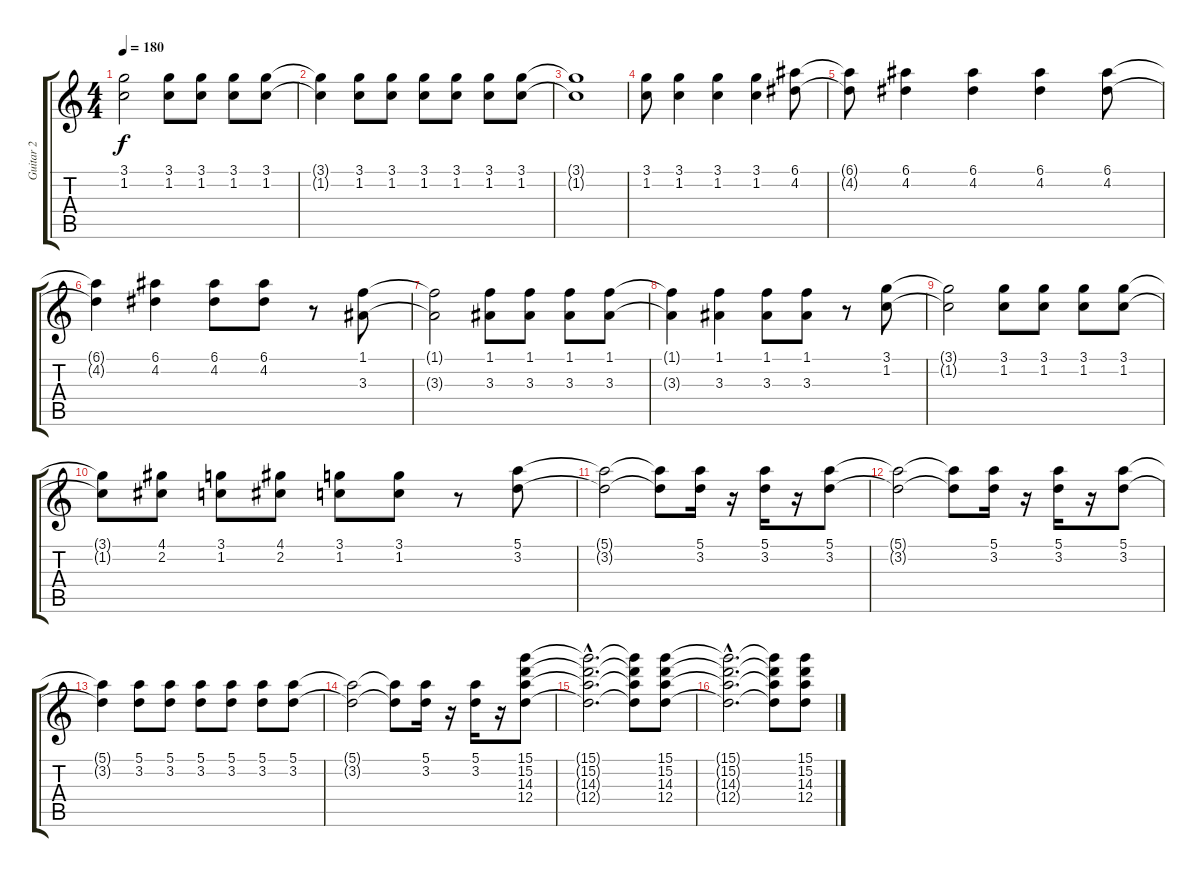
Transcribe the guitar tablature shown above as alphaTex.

\track ("Guitar 2" "Guitar 2") {instrument overdrivenguitar}
\staff {score tabs}
\tuning (E4 B3 G3 D3 A2 E2) {hide}
\ts (4 4)
\tempo 180
\clef g2
\ks c
(3.1{t} 1.2{t}).2{dy f} (3.1 1.2).8 (3.1 1.2).8 (3.1 1.2).8 (3.1 1.2).8 |
(3.1{t} 1.2{t}).4 (3.1 1.2).8 (3.1 1.2).8 (3.1 1.2).8 (3.1 1.2).8 (3.1 1.2).8 (3.1 1.2).8 |
(3.1{t} 1.2{t}).1 |
(3.1 1.2).8 (3.1 1.2).4 (3.1 1.2).4 (3.1 1.2).4 (6.1 4.2).8 |
(6.1{t} 4.2{t}).8 (6.1 4.2).4 (6.1 4.2).4 (6.1 4.2).4 (6.1 4.2).8 |
(6.1{t} 4.2{t}).4 (6.1 4.2).4 (6.1 4.2).8 (6.1 4.2).8 r.8 (1.1 3.3).8 |
(1.1{t} 3.3{t}).2 (1.1 3.3).8 (1.1 3.3).8 (1.1 3.3).8 (1.1 3.3).8 |
(1.1{t} 3.3{t}).4 (1.1 3.3).4 (1.1 3.3).8 (1.1 3.3).8 r.8 (3.1 1.2).8 |
(3.1{t} 1.2{t}).2 (3.1 1.2).8 (3.1 1.2).8 (3.1 1.2).8 (3.1 1.2).8 |
(3.1{t} 1.2{t}).8 (4.1 2.2).8 (3.1 1.2).8 (4.1 2.2).8 (3.1 1.2).8 (3.1 1.2).8 r.8 (5.1 3.2).8 |
(5.1{t} 3.2{t}).2 (5.1{t} 3.2{t}).8 (5.1 3.2).16 r.16 (5.1 3.2).16 r.16 (5.1 3.2).8 |
(5.1{t} 3.2{t}).2 (5.1{t} 3.2{t}).8 (5.1 3.2).16 r.16 (5.1 3.2).16 r.16 (5.1 3.2).8 |
(5.1{t} 3.2{t}).4 (5.1 3.2).8 (5.1 3.2).8 (5.1 3.2).8 (5.1 3.2).8 (5.1 3.2).8 (5.1 3.2).8 |
(5.1{t} 3.2{t}).2 (5.1{t} 3.2{t}).8 (5.1 3.2).16 r.16 (5.1 3.2).16 r.16 (15.1 15.2 14.3 12.4).8 |
(15.1{hac t} 15.2{hac t} 14.3{hac t} 12.4{hac t}).2{d} (15.1{t} 15.2{t} 14.3{t} 12.4{t}).8 (15.1 15.2 14.3 12.4).8 |
(15.1{hac t} 15.2{hac t} 14.3{hac t} 12.4{hac t}).2{d} (15.1{t} 15.2{t} 14.3{t} 12.4{t}).8 (15.1 15.2 14.3 12.4).8
